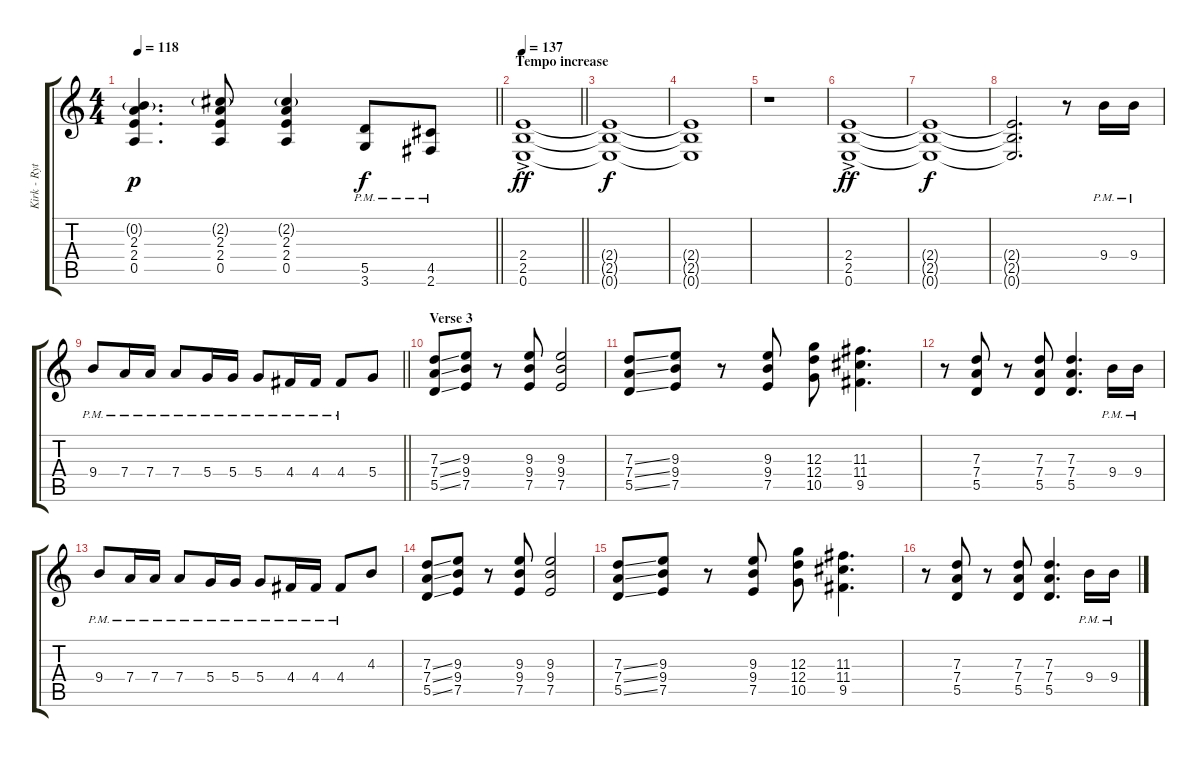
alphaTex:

\track ("Kirk - Rythme Distortion" "Kirk - Ryt") {instrument distortionguitar}
\staff {score tabs}
\tuning (E4 B3 G3 D3 A2 E2) {hide}
\ts (4 4)
\tempo 118
\clef g2
\barLineRight lightlight
\ks c
(0.2{g} 2.3 2.4 0.5).4{d dy p} (2.2{g} 2.3 2.4 0.5).8 (2.2{g} 2.3 2.4 0.5).4 (5.5{pm} 3.6{pm}).8{dy f} (4.5{pm} 2.6{pm}).8 |
\section ("" "Tempo increase")
\tempo 137
\barLineRight lightlight
(2.4{ac} 2.5{ac} 0.6{ac}).1{dy ff volume 1} |
(2.4{t} 2.5{t} 0.6{t}).1{dy f} |
(2.4{t} 2.5{t} 0.6{t}).1 |
r.1{volume 12} |
(2.4{ac} 2.5{ac} 0.6{ac}).1{dy ff volume 1} |
(2.4{t} 2.5{t} 0.6{t}).1{dy f} |
(2.4{t} 2.5{t} 0.6{t}).2{d} r.8{volume 12} 9.4{pm}.16 9.4{pm}.16 |
\barLineRight lightlight
9.4{pm}.8 7.4{pm}.16 7.4{pm}.16 7.4{pm}.8 5.4{pm}.16 5.4{pm}.16 5.4{pm}.8 4.4{pm}.16 4.4{pm}.16 4.4{pm}.8 5.4.8 |
\section ("" "Verse 3")
(7.3{ss} 7.4{ss} 5.5{ss}).8 (9.3 9.4 7.5).8 r.8 (9.3 9.4 7.5).8 (9.3 9.4 7.5).2 |
(7.3{ss} 7.4{ss} 5.5{ss}).8 (9.3 9.4 7.5).8 r.8 (9.3 9.4 7.5).8 (12.3 12.4 10.5).8 (11.3 11.4 9.5).4{d} |
r.8 (7.3 7.4 5.5).8 r.8 (7.3 7.4 5.5).8 (7.3 7.4 5.5).4{d} 9.4{pm}.16 9.4{pm}.16 |
9.4{pm}.8 7.4{pm}.16 7.4{pm}.16 7.4{pm}.8 5.4{pm}.16 5.4{pm}.16 5.4{pm}.8 4.4{pm}.16 4.4{pm}.16 4.4{pm}.8 4.3.8 |
(7.3{ss} 7.4{ss} 5.5{ss}).8 (9.3 9.4 7.5).8 r.8 (9.3 9.4 7.5).8 (9.3 9.4 7.5).2 |
(7.3{ss} 7.4{ss} 5.5{ss}).8 (9.3 9.4 7.5).8 r.8 (9.3 9.4 7.5).8 (12.3 12.4 10.5).8 (11.3 11.4 9.5).4{d} |
r.8 (7.3 7.4 5.5).8 r.8 (7.3 7.4 5.5).8 (7.3 7.4 5.5).4{d} 9.4{pm}.16 9.4{pm}.16
